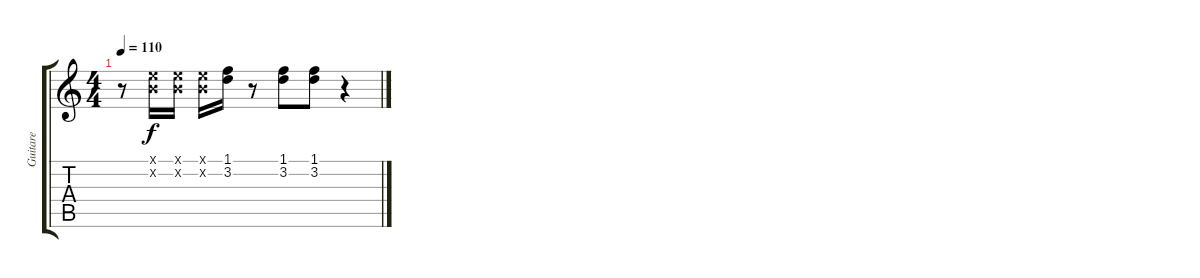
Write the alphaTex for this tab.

\track ("Guitare" "Guitare") {instrument electricguitarclean}
\staff {score tabs}
\tuning (E4 B3 G3 D3 A2 E2) {hide}
\ts (4 4)
\tempo 110
\clef g2
\ks c
r.8{dy f} (0.1{x} 0.2{x}).16 (0.1{x} 0.2{x}).16 (0.1{x} 0.2{x}).16 (1.1 3.2).16 r.8 (1.1 3.2).8 (1.1 3.2).8 r.4
